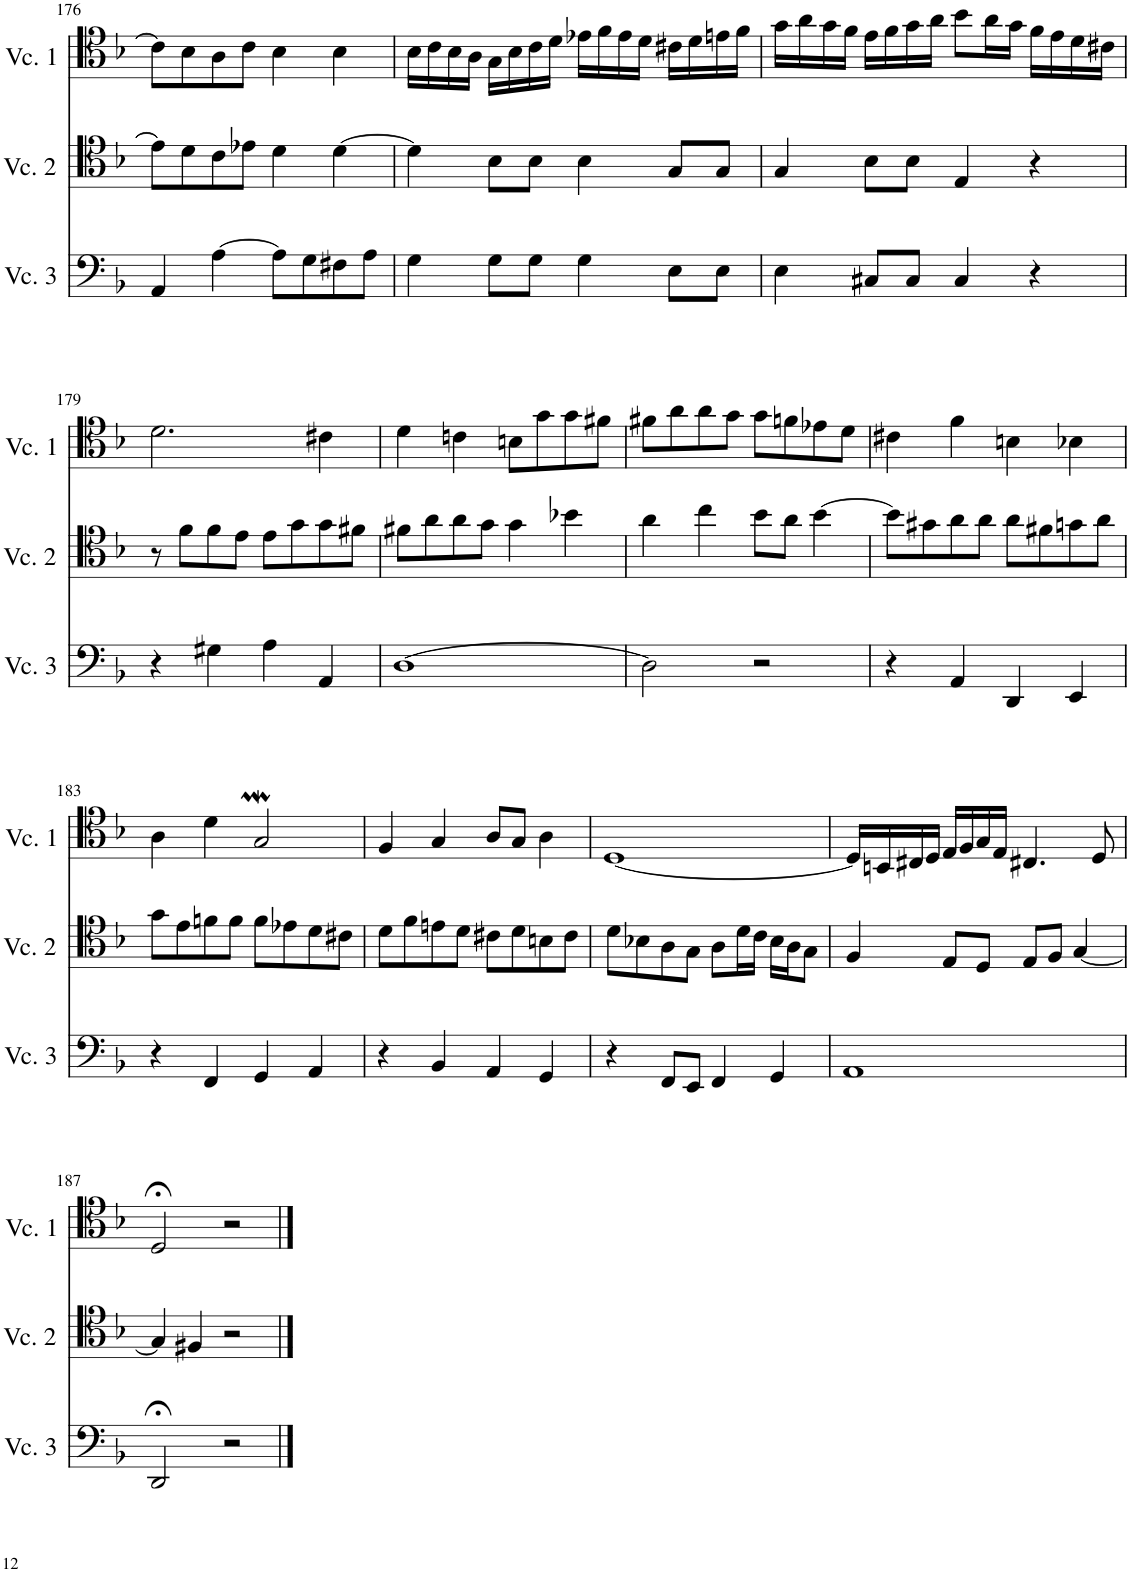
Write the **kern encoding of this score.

**kern	**kern	**kern
*part3	*part2	*part1
*staff3	*staff2	*staff1
*I"Cello 3	*I"Cello 2	*I"Cello 1
!!LO:PB:g=z
*clefF4	*clefC4	*clefC4
*k[b-]	*k[b-]	*k[b-]
*M2/2	*M2/2	*M2/2
*met(c|)	*met(c|)	*met(c|)
=176	=176	=176
4AA/	8e-\L]	8c\L]
.	8d\	8B-\
[4A\	8c\	8A\
.	8e-X\J	8c\J
8A\L]	4d\	4B-\
8G\	.	.
8F#X\	[4d\	4B-\
8A\J	.	.
=177	=177	=177
4G\	4d\]	16B-\LL
.	.	16c\
.	.	16B-\
.	.	16A\JJ
8G\L	8B-\L	16G\LL
.	.	16B-\
8G\J	8B-\J	16c\
.	.	16d\JJ
4G\	4B-\	16e-X\LL
.	.	16f\
.	.	16e-\
.	.	16d\JJ
8E\L	8G/L	16c#X\LL
.	.	16d\
8E\J	8G/J	16en\
.	.	16f\JJ
=178	=178	=178
4E\	4G/	16g\LL
.	.	16a\
.	.	16g\
.	.	16f\JJ
8C#X/L	8B-\L	16e\LL
.	.	16f\
8C#/J	8B-\J	16g\
.	.	16a\JJ
4C#/	4E/	8b-\L
.	.	16a\L
.	.	16g\JJ
4r	4r	16f\LL
.	.	16e\
.	.	16d\
.	.	16c#X\JJ
!!LO:LB:g=z
=179	=179	=179
4r	8r	2.d\
.	8f\L	.
4G#X\	8f\	.
.	8e\J	.
4A\	8e\L	.
.	8g\	.
4AA/	8g\	4c#X\
.	8f#X\J	.
=180	=180	=180
[1D	8f#X\L	4d\
.	8a\	.
.	8a\	4cn\
.	8g\J	.
.	4g\	8Bn\L
.	.	8g\
.	4b-X\	8g\
.	.	8f#X\J
=181	=181	=181
2D\]	4a\	8f#X\L
.	.	8a\
.	4cc\	8a\
.	.	8g\J
2r	8b-\L	8g\L
.	8a\J	8fn\
.	[4b-\	8e-X\
.	.	8d\J
=182	=182	=182
4r	8b-\L]	4c#X\
.	8g#X\	.
4AA/	8a\	4f\
.	8a\J	.
4DD/	8a\L	4Bn\
.	8f#X\	.
4EE/	8gn\	4B-X\
.	8a\J	.
!!LO:LB:g=z
=183	=183	=183
4r	8g\L	4A\
.	8e\	.
4FF/	8fn\	4d\
.	8f\J	.
4GG/	8f\L	2GW/
.	8e-X\	.
4AA/	8d\	.
.	8c#X\J	.
=184	=184	=184
4r	8d\L	4F/
.	8f\	.
4BB-/	8en\	4G/
.	8d\J	.
4AA/	8c#X\L	8A/L
.	8d\	8G/J
4GG/	8Bn\	4A\
.	8c#\J	.
=185	=185	=185
4r	8d\L	[1D
.	8B-X\	.
8FF/L	8A\	.
8EE/J	8G\J	.
4FF/	8A\L	.
.	16d\L	.
.	16c\JJ	.
4GG/	16B-\LL	.
.	16A\J	.
.	8G\J	.
=186	=186	=186
1AA	4F/	16D/LL]
.	.	16BBn/
.	.	16C#X/
.	.	16D/JJ
.	8E/L	16E/LL
.	.	16F/
.	8D/J	16G/
.	.	16E/JJ
.	8E/L	4.C#X/
.	8F/J	.
.	[4G/	.
.	.	8D/
!!LO:LB:g=z
=187	=187	=187
2DD;</	4G/]	2D;</
.	4F#X/	.
2r	2r	2r
==	==	==
*-	*-	*-
